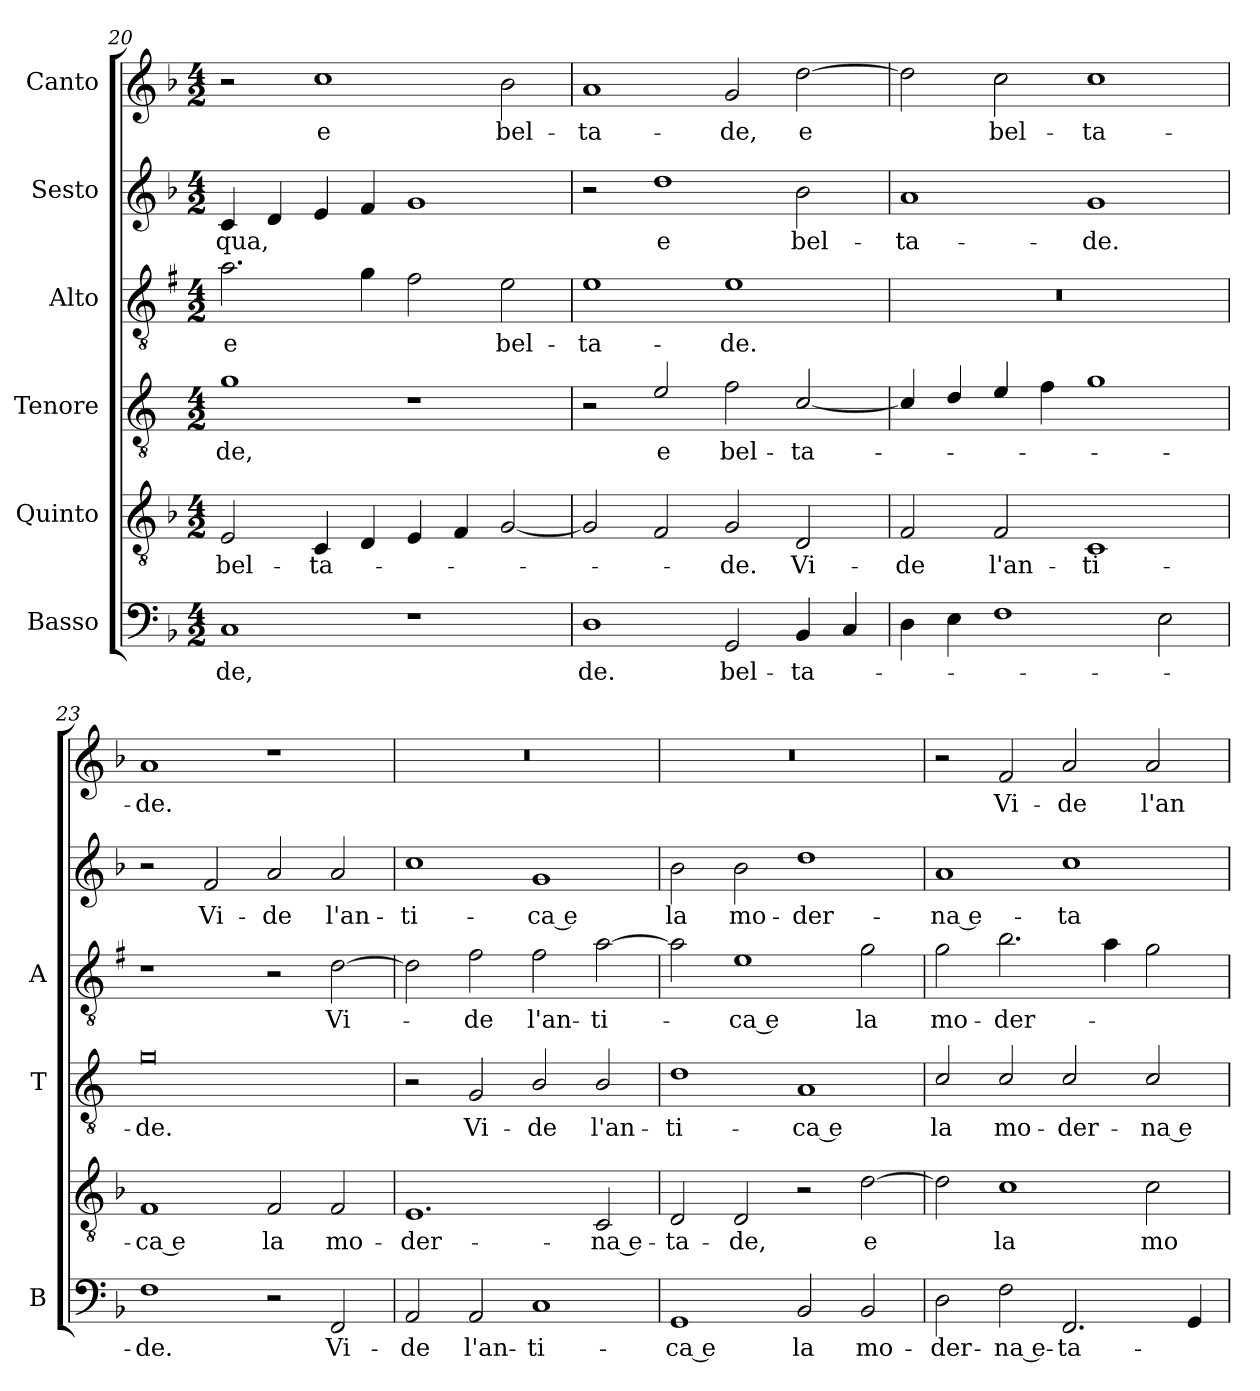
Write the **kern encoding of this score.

**kern	**text	**kern	**text	**kern	**text	**kern	**text	**kern	**text	**kern	**text
*part6	*part6	*part5	*part5	*part4	*part4	*part3	*part3	*part2	*part2	*part1	*part1
*staff6	*staff6	*staff5	*staff5	*staff4	*staff4	*staff3	*staff3	*staff2	*staff2	*staff1	*staff1
*I"Basso	*	*I"Quinto	*	*I"Tenore	*	*I"Alto	*	*I"Sesto	*	*I"Canto	*
*I'B	*	*	*	*I'T	*	*I'A	*	*	*	*	*
*clefF4	*	*clefGv2	*	*clefGv2	*	*clefGv2	*	*clefG2	*	*clefG2	*
*	*	*	*	*ITrd4c7	*	*ITrd1c2	*	*	*	*	*
*k[b-]	*	*k[b-]	*	*k[b-]	*	*k[b-]	*	*k[b-]	*	*k[b-]	*
*F:	*	*F:	*	*F:	*	*F:	*	*F:	*	*F:	*
*M4/2	*	*M4/2	*	*M4/2	*	*M4/2	*	*M4/2	*	*M4/2	*
=20	=20	=20	=20	=20	=20	=20	=20	=20	=20	=20	=20
!	!LO:LY:b	!	!LO:LY:b	!	!LO:LY:b	!	!LO:LY:b	!	!LO:LY:b	!	!
1C	-de,	2E/	bel-	1c	-de,	2.g\	e	4c/	-qua,	2r	.
.	.	.	.	.	.	.	.	4d/	.	.	.
!	!	!	!LO:LY:b	!	!	!	!	!	!	!	!LO:LY:b
.	.	4C/	-ta-	.	.	.	.	4e/	.	1cc	e
.	.	4D/	.	.	.	4f\	.	4f/	.	.	.
1r	.	4E/	.	1r	.	2e\	.	1g	.	.	.
.	.	4F/	.	.	.	.	.	.	.	.	.
!	!	!	!	!	!	!	!LO:LY:b	!	!	!	!LO:LY:b
.	.	[2G/	.	.	.	2d\	bel-	.	.	2b-\	bel-
=21	=21	=21	=21	=21	=21	=21	=21	=21	=21	=21	=21
!	!LO:LY:b	!	!	!	!	!	!LO:LY:b	!	!	!	!LO:LY:b
1D	de.	2G/]	.	2r	.	1d	-ta-	2r	.	1a	-ta-
!	!	!	!	!	!LO:LY:b	!	!	!	!LO:LY:b	!	!
.	.	2F/	.	2A/	e	.	.	1dd	e	.	.
!	!LO:LY:b	!	!LO:LY:b	!	!LO:LY:b	!	!LO:LY:b	!	!	!	!LO:LY:b
2GG/	bel-	2G/	-de.	2B-\	bel-	1d	-de.	.	.	2g/	-de,
!	!LO:LY:b	!	!LO:LY:b	!	!LO:LY:b	!	!	!	!LO:LY:b	!	!LO:LY:b
4BB-/	-ta-	2D/	Vi-	[2F/	-ta-	.	.	2b-\	bel-	[2dd\	e
4C/	.	.	.	.	.	.	.	.	.	.	.
!!LO:PB:g=z
=22	=22	=22	=22	=22	=22	=22	=22	=22	=22	=22	=22
!	!	!	!LO:LY:b	!	!	!	!	!	!LO:LY:b	!	!
4D\	.	2F/	-de	4F/]	.	0r	.	1a	-ta-	2dd\]	.
4E\	.	.	.	4G/	.	.	.	.	.	.	.
!	!	!	!LO:LY:b	!	!	!	!	!	!	!	!LO:LY:b
1F	.	2F/	l'an-	4A/	.	.	.	.	.	2cc\	bel-
.	.	.	.	4B-\	.	.	.	.	.	.	.
!	!	!	!LO:LY:b	!	!	!	!	!	!LO:LY:b	!	!LO:LY:b
.	.	1C	-ti-	1c	.	.	.	1g	-de.	1cc	-ta-
2E\	.	.	.	.	.	.	.	.	.	.	.
=23	=23	=23	=23	=23	=23	=23	=23	=23	=23	=23	=23
!	!LO:LY:b	!	!LO:LY:b	!	!LO:LY:b	!	!	!	!	!	!LO:LY:b
1F	-de.	1F	-ca e	0c	-de.	1r	.	2r	.	1a	-de.
!	!	!	!	!	!	!	!	!	!LO:LY:b	!	!
.	.	.	.	.	.	.	.	2f/	Vi-	.	.
!	!	!	!LO:LY:b	!	!	!	!	!	!LO:LY:b	!	!
2r	.	2F/	la	.	.	2r	.	2a/	-de	1r	.
!	!LO:LY:b	!	!LO:LY:b	!	!	!	!LO:LY:b	!	!LO:LY:b	!	!
2FF/	Vi-	2F/	mo-	.	.	[2c\	Vi-	2a/	l'an-	.	.
=24	=24	=24	=24	=24	=24	=24	=24	=24	=24	=24	=24
!	!LO:LY:b	!	!LO:LY:b	!	!	!	!	!	!LO:LY:b	!	!
2AA/	-de	1.E	-der-	2r	.	2c\]	.	1cc	-ti-	0r	.
!	!LO:LY:b	!	!	!	!LO:LY:b	!	!LO:LY:b	!	!	!	!
2AA/	l'an-	.	.	2C/	Vi-	2e\	-de	.	.	.	.
!	!LO:LY:b	!	!	!	!LO:LY:b	!	!LO:LY:b	!	!LO:LY:b	!	!
1C	-ti-	.	.	2E/	-de	2e\	l'an-	1g	-ca e	.	.
!	!	!	!LO:LY:b	!	!LO:LY:b	!	!LO:LY:b	!	!	!	!
.	.	2C/	-na e-	2E/	l'an-	[2g\	-ti-	.	.	.	.
=25	=25	=25	=25	=25	=25	=25	=25	=25	=25	=25	=25
!	!LO:LY:b	!	!LO:LY:b	!	!LO:LY:b	!	!	!	!LO:LY:b	!	!
1GG	-ca e	2D/	-ta-	1G	-ti-	2g\]	.	2b-\	la	0r	.
!	!	!	!LO:LY:b	!	!	!	!LO:LY:b	!	!LO:LY:b	!	!
.	.	2D/	-de,	.	.	1d	-ca e	2b-\	mo-	.	.
!	!LO:LY:b	!	!	!	!LO:LY:b	!	!	!	!LO:LY:b	!	!
2BB-/	la	2r	.	1D	-ca e	.	.	1dd	-der-	.	.
!	!LO:LY:b	!	!LO:LY:b	!	!	!	!LO:LY:b	!	!	!	!
2BB-/	mo-	[2d\	e	.	.	2f\	la	.	.	.	.
=26	=26	=26	=26	=26	=26	=26	=26	=26	=26	=26	=26
!	!LO:LY:b	!	!	!	!LO:LY:b	!	!LO:LY:b	!	!LO:LY:b	!	!
2D\	-der-	2d\]	.	2F/	la	2f\	mo-	1a	-na e-	2r	.
!	!LO:LY:b	!	!LO:LY:b	!	!LO:LY:b	!	!LO:LY:b	!	!	!	!LO:LY:b
2F\	-na e-	1c	la	2F/	mo-	2.a\	-der-	.	.	2f/	Vi-
!	!LO:LY:b	!	!	!	!LO:LY:b	!	!	!	!LO:LY:b	!	!LO:LY:b
2.FF/	-ta-	.	.	2F/	-der-	.	.	1cc	-ta-	2a/	-de
.	.	.	.	.	.	4g\	.	.	.	.	.
!	!	!	!LO:LY:b	!	!LO:LY:b	!	!	!	!	!	!LO:LY:b
.	.	2c\	mo-	2F/	-na e-	2f\	.	.	.	2a/	l'an-
4GG/	.	.	.	.	.	.	.	.	.	.	.
=	=	=	=	=	=	=	=	=	=	=	=
*-	*-	*-	*-	*-	*-	*-	*-	*-	*-	*-	*-
